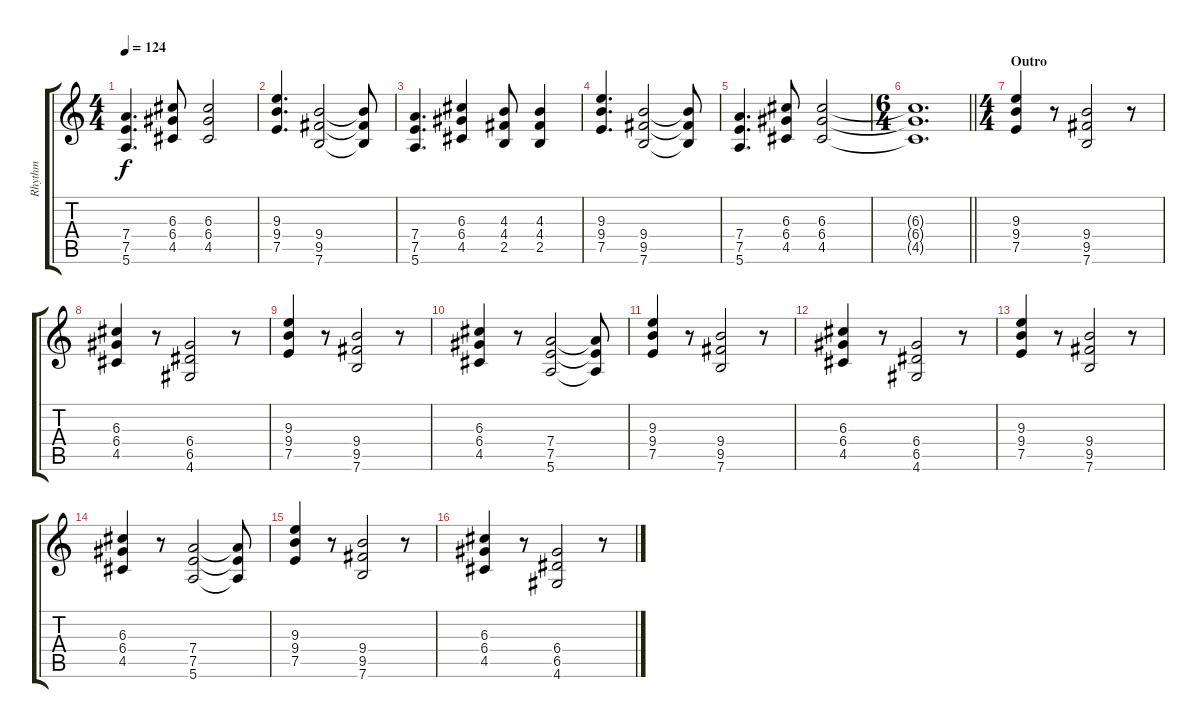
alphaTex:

\track ("Rhythm" "Rhythm") {instrument distortionguitar}
\staff {score tabs}
\tuning (E4 B3 G3 D3 A2 E2) {hide}
\ts (4 4)
\tempo 124
\clef g2
\ks c
(7.4 7.5 5.6).4{d dy f} (6.3 6.4 4.5).8 (6.3 6.4 4.5).2 |
(9.3 9.4 7.5).4{d} (9.4 9.5 7.6).2 (9.4{t} 9.5{t} 7.6{t}).8 |
(7.4 7.5 5.6).4{d} (6.3 6.4 4.5).4 (4.3 4.4 2.5).8 (4.3 4.4 2.5).4 |
(9.3 9.4 7.5).4{d} (9.4 9.5 7.6).2 (9.4{t} 9.5{t} 7.6{t}).8 |
(7.4 7.5 5.6).4{d} (6.3 6.4 4.5).8 (6.3 6.4 4.5).2{volume 5} |
\ts (6 4)
\barLineRight lightlight
(6.3{t} 6.4{t} 4.5{t}).1{d} |
\ts (4 4)
\section ("" "Outro")
(9.3 9.4 7.5).4{volume 12} r.8 (9.4 9.5 7.6).2 r.8 |
(6.3 6.4 4.5).4 r.8 (6.4 6.5 4.6).2 r.8 |
(9.3 9.4 7.5).4 r.8 (9.4 9.5 7.6).2 r.8 |
(6.3 6.4 4.5).4 r.8 (7.4 7.5 5.6).2 (7.4{t} 7.5{t} 5.6{t}).8 |
(9.3 9.4 7.5).4{volume 12} r.8 (9.4 9.5 7.6).2 r.8 |
(6.3 6.4 4.5).4 r.8 (6.4 6.5 4.6).2 r.8 |
(9.3 9.4 7.5).4 r.8 (9.4 9.5 7.6).2 r.8 |
(6.3 6.4 4.5).4 r.8 (7.4 7.5 5.6).2 (7.4{t} 7.5{t} 5.6{t}).8 |
(9.3 9.4 7.5).4{volume 12} r.8 (9.4 9.5 7.6).2 r.8 |
(6.3 6.4 4.5).4 r.8 (6.4 6.5 4.6).2 r.8
